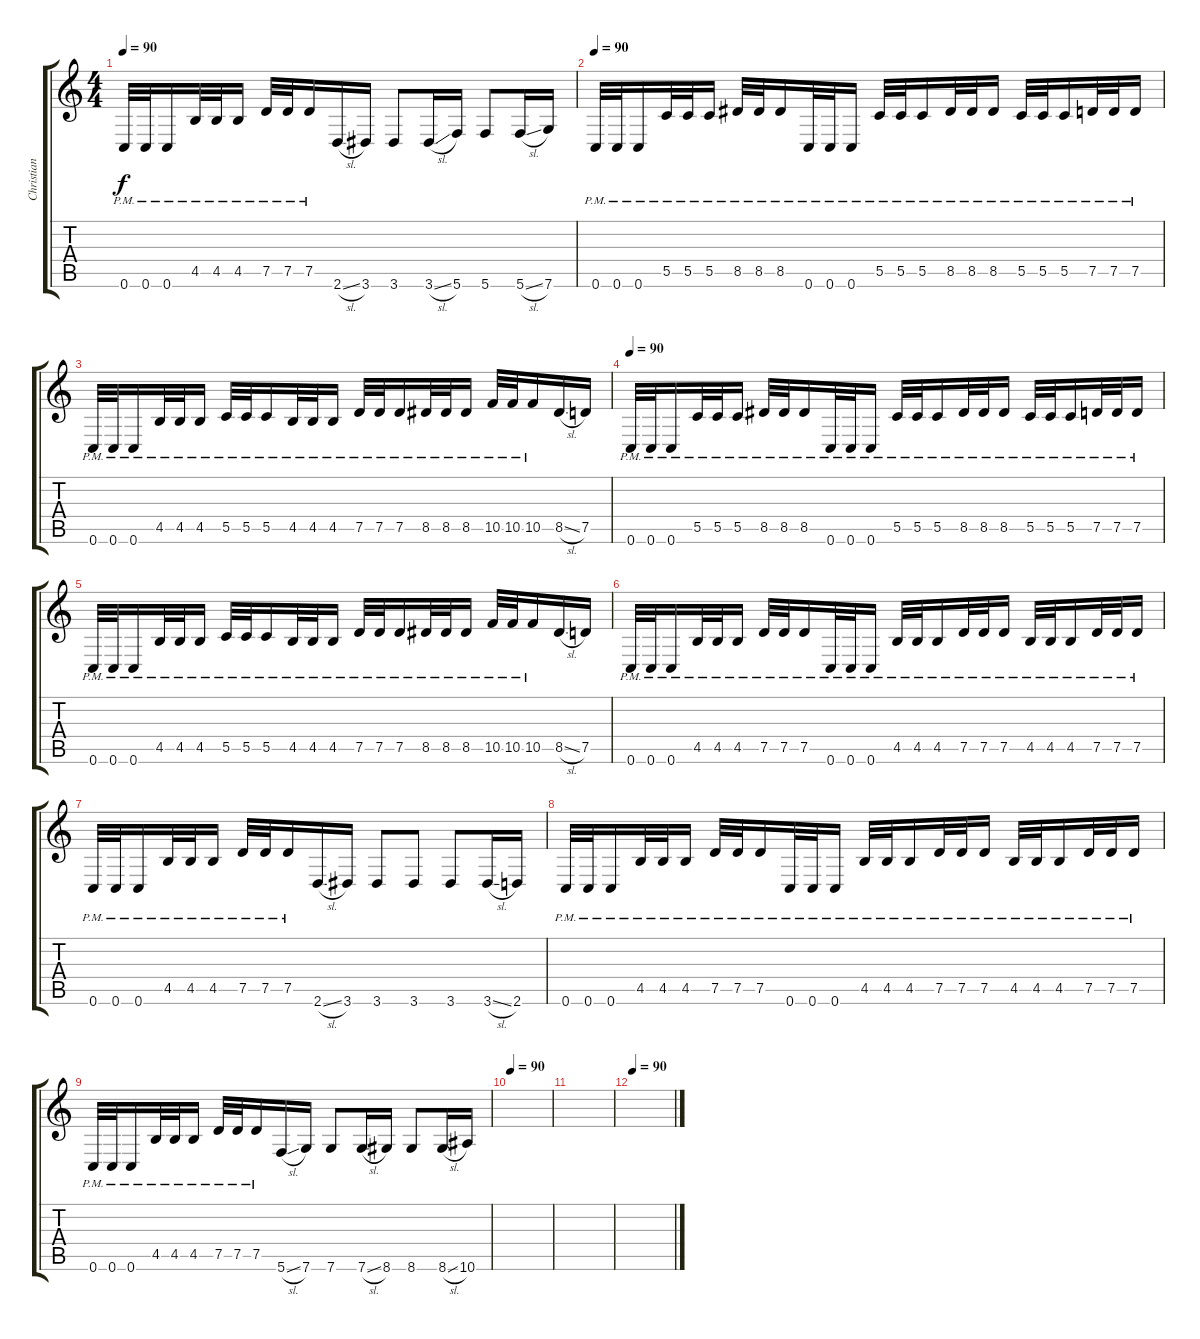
\track ("Christian" "Christian") {instrument distortionguitar}
\staff {score tabs}
\tuning (D4 A3 F3 C3 G2 C2) {hide}
\ts (4 4)
\tempo 90
\clef g2
\ks c
0.6{pm}.32{dy f} 0.6{pm}.32 0.6{pm}.16 4.5{pm}.32 4.5{pm}.32 4.5{pm}.16 7.5{pm}.32 7.5{pm}.32 7.5{pm}.16 2.6{sl}.16 3.6.16 3.6.8 3.6{sl}.16 5.6.16 5.6.8 5.6{sl}.16 7.6.16 |
\tempo 90
0.6{pm}.32{volume 16} 0.6{pm}.32 0.6{pm}.16 5.5{pm}.32 5.5{pm}.32 5.5{pm}.16 8.5{pm}.32 8.5{pm}.32 8.5{pm}.16 0.6{pm}.32 0.6{pm}.32 0.6{pm}.16 5.5{pm}.32 5.5{pm}.32 5.5{pm}.16 8.5{pm}.32 8.5{pm}.32 8.5{pm}.16 5.5{pm}.32 5.5{pm}.32 5.5{pm}.16 7.5{pm}.32 7.5{pm}.32 7.5{pm}.16 |
0.6{pm}.32 0.6{pm}.32 0.6{pm}.16 4.5{pm}.32 4.5{pm}.32 4.5{pm}.16 5.5{pm}.32 5.5{pm}.32 5.5{pm}.16 4.5{pm}.32 4.5{pm}.32 4.5{pm}.16 7.5{pm}.32 7.5{pm}.32 7.5{pm}.16 8.5{pm}.32 8.5{pm}.32 8.5{pm}.16 10.5{pm}.32 10.5{pm}.32 10.5{pm}.16 8.5{sl}.16 7.5.16 |
\tempo 90
0.6{pm}.32 0.6{pm}.32 0.6{pm}.16 5.5{pm}.32 5.5{pm}.32 5.5{pm}.16 8.5{pm}.32 8.5{pm}.32 8.5{pm}.16 0.6{pm}.32 0.6{pm}.32 0.6{pm}.16 5.5{pm}.32 5.5{pm}.32 5.5{pm}.16 8.5{pm}.32 8.5{pm}.32 8.5{pm}.16 5.5{pm}.32 5.5{pm}.32 5.5{pm}.16 7.5{pm}.32 7.5{pm}.32 7.5{pm}.16 |
0.6{pm}.32 0.6{pm}.32 0.6{pm}.16 4.5{pm}.32 4.5{pm}.32 4.5{pm}.16 5.5{pm}.32 5.5{pm}.32 5.5{pm}.16 4.5{pm}.32 4.5{pm}.32 4.5{pm}.16 7.5{pm}.32 7.5{pm}.32 7.5{pm}.16 8.5{pm}.32 8.5{pm}.32 8.5{pm}.16 10.5{pm}.32 10.5{pm}.32 10.5{pm}.16 8.5{sl}.16 7.5.16 |
0.6{pm}.32 0.6{pm}.32 0.6{pm}.16 4.5{pm}.32 4.5{pm}.32 4.5{pm}.16 7.5{pm}.32 7.5{pm}.32 7.5{pm}.16 0.6{pm}.32 0.6{pm}.32 0.6{pm}.16 4.5{pm}.32 4.5{pm}.32 4.5{pm}.16 7.5{pm}.32 7.5{pm}.32 7.5{pm}.16 4.5{pm}.32 4.5{pm}.32 4.5{pm}.16 7.5{pm}.32 7.5{pm}.32 7.5{pm}.16 |
0.6{pm}.32 0.6{pm}.32 0.6{pm}.16 4.5{pm}.32 4.5{pm}.32 4.5{pm}.16 7.5{pm}.32 7.5{pm}.32 7.5{pm}.16 2.6{sl}.16 3.6.16 3.6.8 3.6.8 3.6.8 3.6{sl}.16 2.6.16 |
0.6{pm}.32 0.6{pm}.32 0.6{pm}.16 4.5{pm}.32 4.5{pm}.32 4.5{pm}.16 7.5{pm}.32 7.5{pm}.32 7.5{pm}.16 0.6{pm}.32 0.6{pm}.32 0.6{pm}.16 4.5{pm}.32 4.5{pm}.32 4.5{pm}.16 7.5{pm}.32 7.5{pm}.32 7.5{pm}.16 4.5{pm}.32 4.5{pm}.32 4.5{pm}.16 7.5{pm}.32 7.5{pm}.32 7.5{pm}.16 |
0.6{pm}.32 0.6{pm}.32 0.6{pm}.16 4.5{pm}.32 4.5{pm}.32 4.5{pm}.16 7.5{pm}.32 7.5{pm}.32 7.5{pm}.16 5.6{sl}.16 7.6.16 7.6.8 7.6{sl}.16 8.6.16 8.6.8 8.6{sl}.16 10.6.16 |
\tempo 90
|
|
\tempo 90
